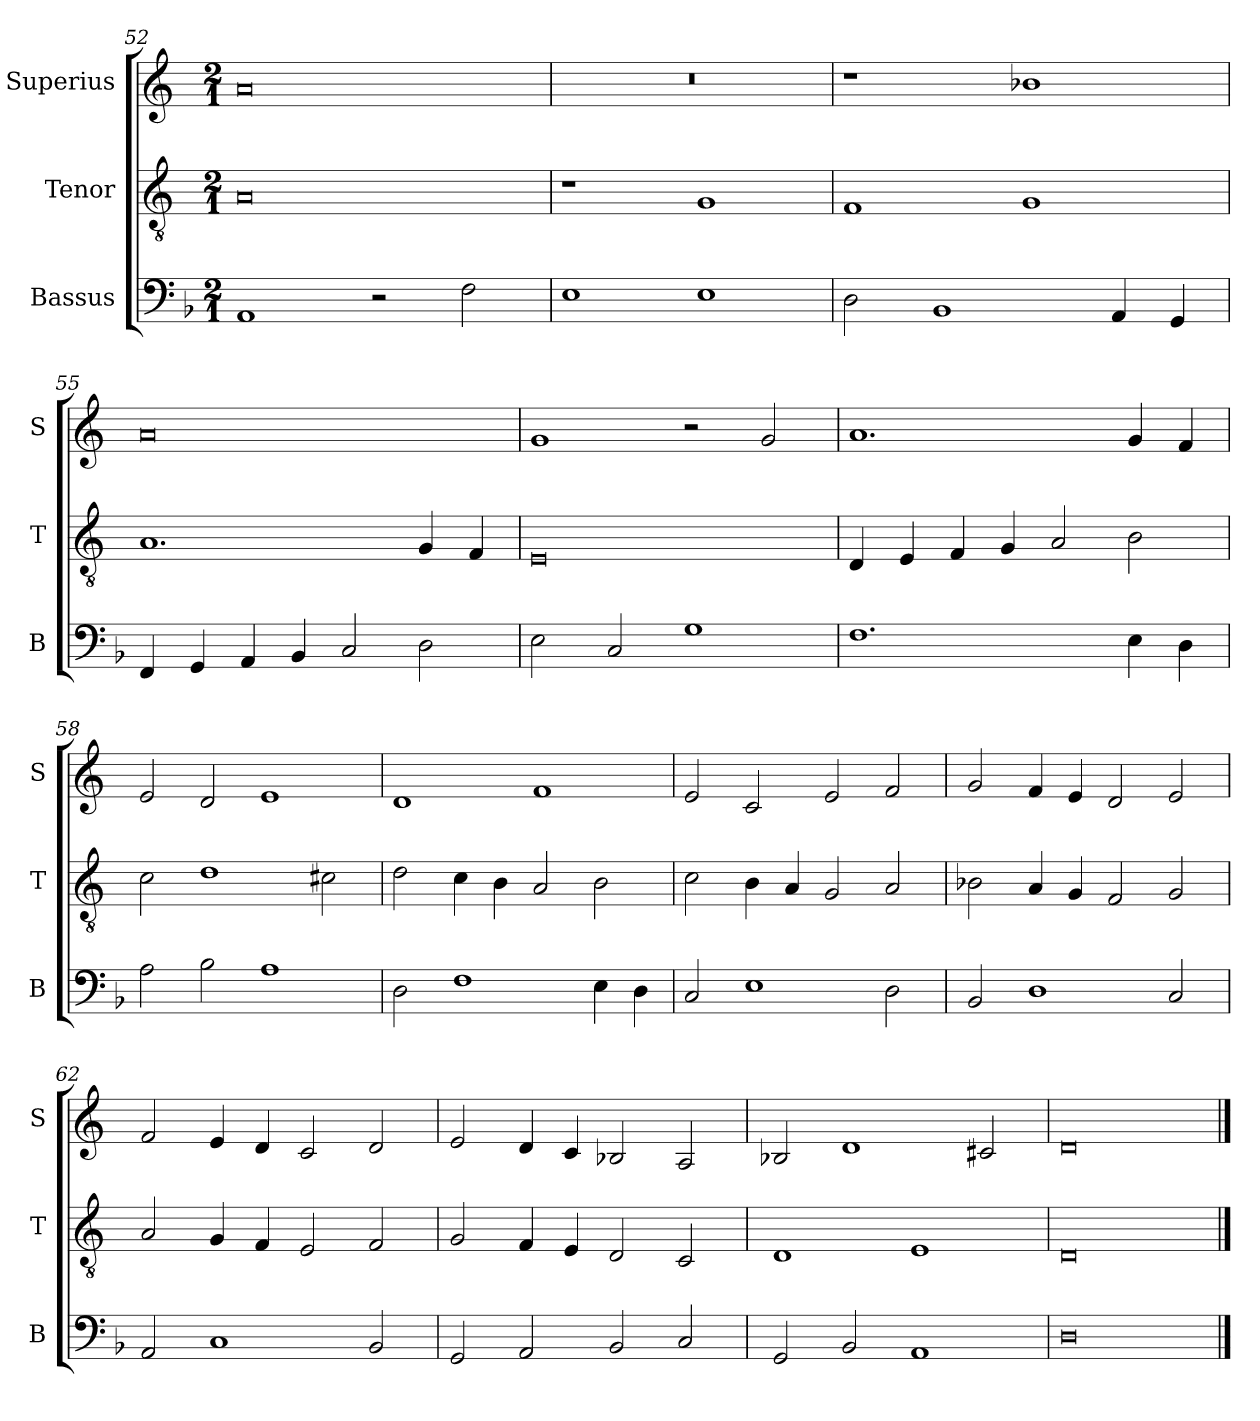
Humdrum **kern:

**kern	**kern	**kern
*part3	*part2	*part1
*staff3	*staff2	*staff1
*I"Bassus	*I"Tenor	*I"Superius
*I'B	*I'T	*I'S
*clefF4	*clefGv2	*clefG2
*k[b-]	*k[]	*k[]
*M2/1	*M2/1	*M2/1
=52	=52	=52
1AA	0A	0a
2r	.	.
2F	.	.
=53	=53	=53
1E	1r	0r
1E	1G	.
=54	=54	=54
2D	1F	1r
1BB-	.	.
.	1G	1b-X
4AA	.	.
4GG	.	.
=55	=55	=55
4FF	1.A	0a
4GG	.	.
4AA	.	.
4BB-	.	.
2C	.	.
2D	4G	.
.	4F	.
=56	=56	=56
2E	0E	1g
2C	.	.
1G	.	2r
.	.	2g
=57	=57	=57
1.F	4D	1.a
.	4E	.
.	4F	.
.	4G	.
.	2A	.
4E	2B	4g
4D	.	4f
=58	=58	=58
2A	2c	2e
2B-	1d	2d
1A	.	1e
.	2c#X	.
=59	=59	=59
2D	2d	1d
1F	4c	.
.	4B	.
.	2A	1f
4E	2B	.
4D	.	.
=60	=60	=60
2C	2c	2e
1E	4B	2c
.	4A	.
.	2G	2e
2D	2A	2f
=61	=61	=61
2BB-	2B-X	2g
1D	4A	4f
.	4G	4e
.	2F	2d
2C	2G	2e
=62	=62	=62
2AA	2A	2f
1C	4G	4e
.	4F	4d
.	2E	2c
2BB-	2F	2d
=63	=63	=63
2GG	2G	2e
2AA	4F	4d
.	4E	4c
2BB-	2D	2B-X
2C	2C	2A
=64	=64	=64
2GG	1D	2B-X
2BB-	.	1d
1AA	1E	.
.	.	2c#X
=65	=65	=65
0D	0D	0d
==	==	==
*-	*-	*-
